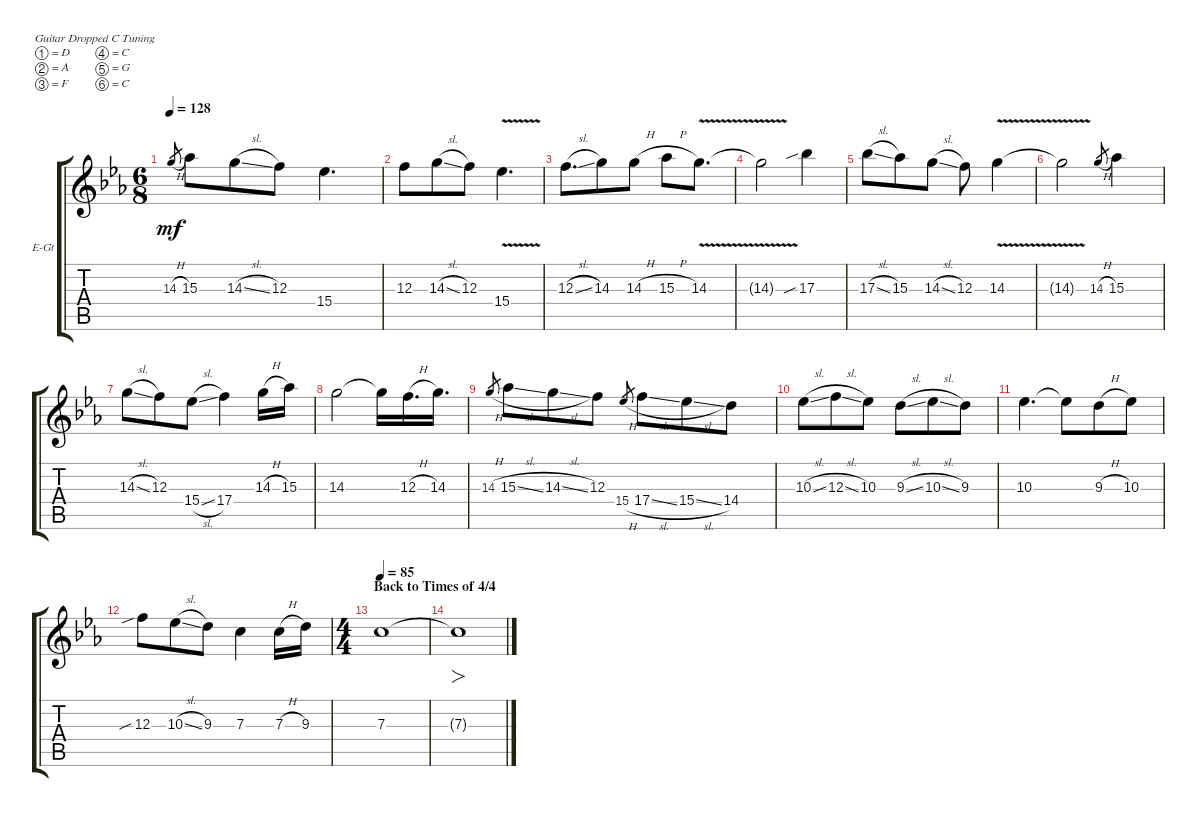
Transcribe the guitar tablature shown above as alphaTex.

\bracketExtendMode groupsimilarinstruments
\firstSystemTrackNameOrientation horizontal
\otherSystemsTrackNameOrientation horizontal
\track ("Electric Guitar" "E-Gt") {instrument distortionguitar}
\staff {score tabs}
\tuning (D4 A3 F3 C3 G2 C2)
\ts (6 8)
\tempo 128
\clef g2
\ks cminor
14.3{h}.8{gr dy mf} 15.3.8 14.3{sl}.8 12.3.8 15.4.4{d} |
12.3.8 14.3{sl}.8 12.3.8 15.4{v}.4{d} |
12.3{sl}.8{d} 14.3.8 14.3{h}.8 15.3{h}.8 14.3{v}.8{d} |
14.3{t}.2 17.3{sib}.4 |
17.3{sl}.8 15.3.8 14.3{sl}.8 12.3.8 14.3{v}.4 |
14.3{v t}.2 14.3{h}.8{gr} 15.3.4 |
14.3{sl}.8 12.3.8 15.4{sl}.8 17.4.4 14.3{h}.16 15.3.16 |
14.3.2 14.3{t}.16 12.3{h}.16{d} 14.3.16{d} |
14.3{h}.8{gr} 15.3{sl}.8 14.3{sl}.8 12.3.8 15.4{h}.8{gr} 17.4{sl}.8 15.4{sl}.8 14.4.8 |
10.3{sl}.8 12.3{sl}.8 10.3.8 9.3{sl}.8 10.3{sl}.8 9.3.8 |
10.3.4{d} 10.3{t}.8 9.3{h}.8 10.3.8 |
12.3{sib}.8 10.3{sl}.8 9.3.8 7.3.4 7.3{h}.16 9.3.16 |
\ts (4 4)
\section ("" "Back to Times of 4/4")
\tempo 85
7.3.1 |
7.3{t}.1{fo}
